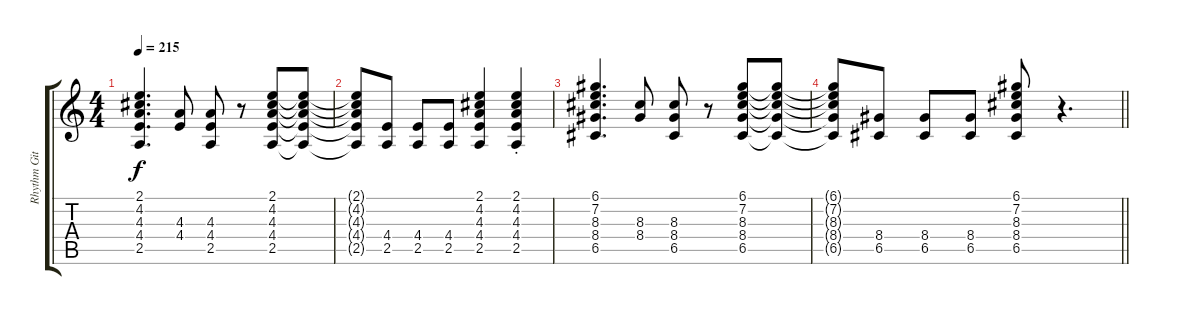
\track ("Rhythm Gitarre" "Rhythm Git") {instrument distortionguitar}
\staff {score tabs}
\tuning (D4 A3 F3 C3 G2 C2) {hide}
\ts (4 4)
\tempo 215
\clef g2
\ks c
(2.1 4.2 4.3 4.4 2.5).4{d dy f} (4.3 4.4).8 (4.3 4.4 2.5).8 r.8 (2.1 4.2 4.3 4.4 2.5).8 (2.1{t} 4.2{t} 4.3{t} 4.4{t} 2.5{t}).8 |
(2.1{t} 4.2{t} 4.3{t} 4.4{t} 2.5{t}).8 (4.4 2.5).8 (4.4 2.5).8 (4.4 2.5).8 (2.1 4.2 4.3 4.4 2.5).4 (2.1{st} 4.2{st} 4.3{st} 4.4{st} 2.5{st}).4 |
(6.1 7.2 8.3 8.4 6.5).4{d} (8.3 8.4).8 (8.3 8.4 6.5).8 r.8 (6.1 7.2 8.3 8.4 6.5).8 (6.1{t} 7.2{t} 8.3{t} 8.4{t} 6.5{t}).8 |
\barLineRight lightlight
(6.1{t} 7.2{t} 8.3{t} 8.4{t} 6.5{t}).8 (8.4 6.5).8 (8.4 6.5).8 (8.4 6.5).8 (6.1 7.2 8.3 8.4 6.5).8 r.4{d volume 13 instrument distortionguitar}
